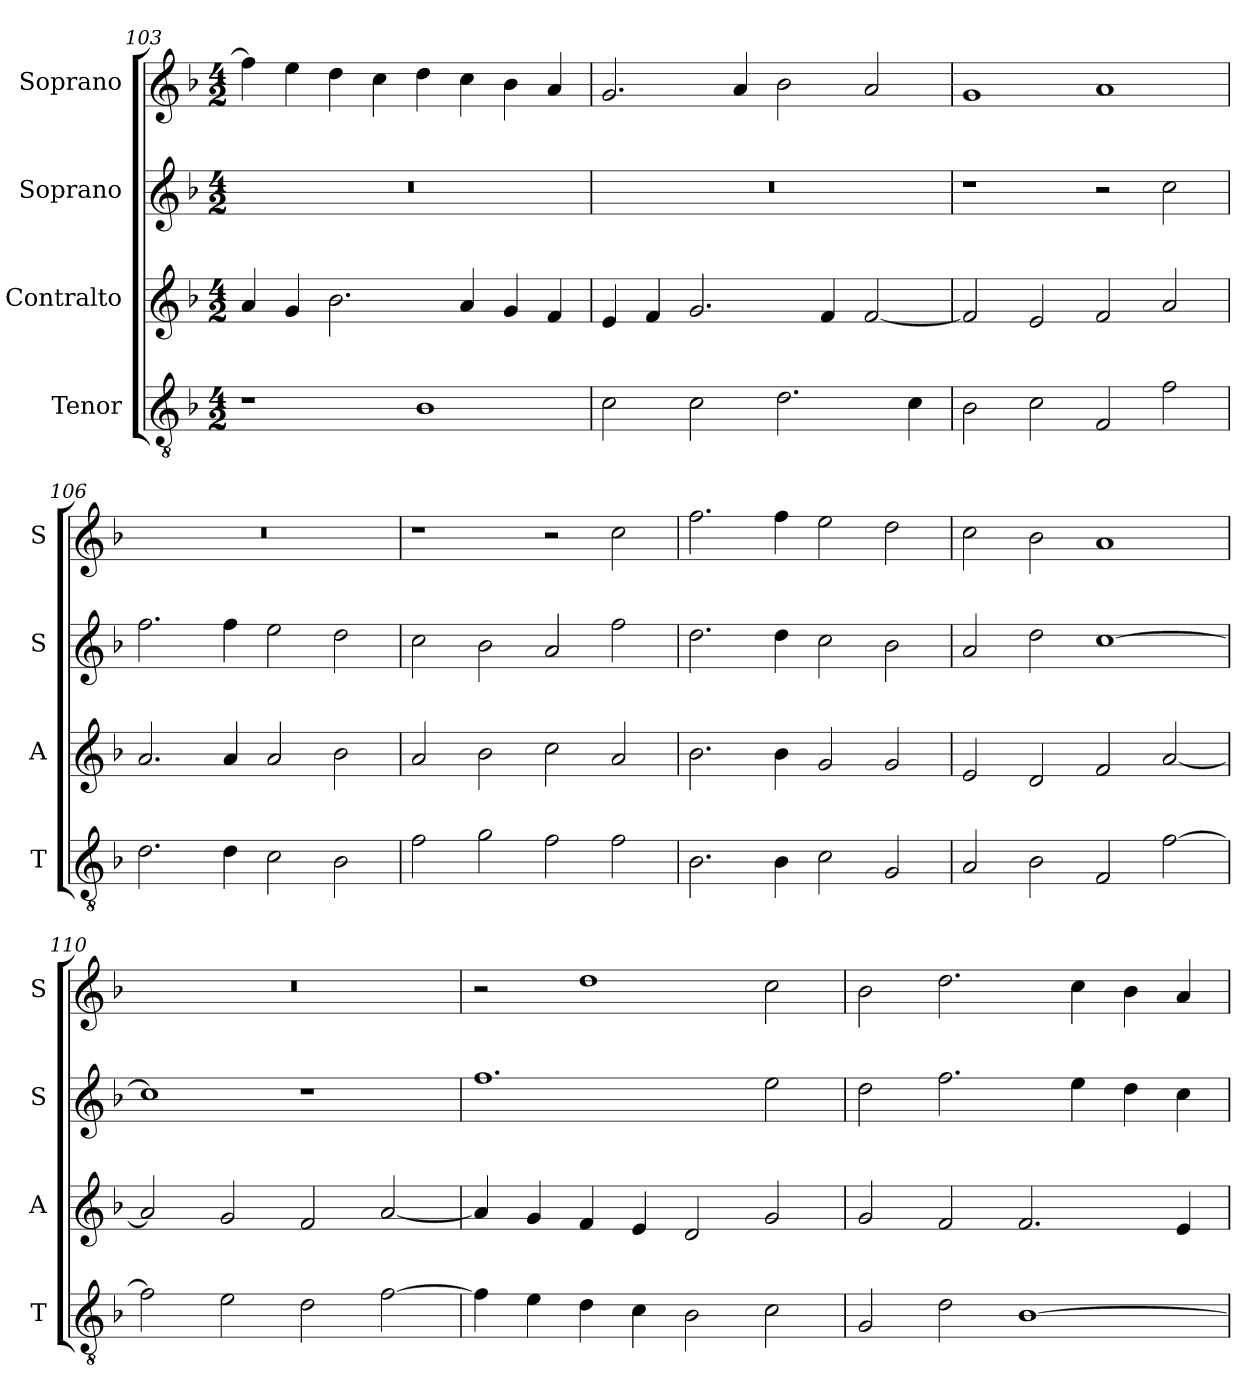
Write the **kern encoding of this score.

**kern	**kern	**kern	**kern
*part4	*part3	*part2	*part1
*staff4	*staff3	*staff2	*staff1
*I"Tenor	*I"Contralto	*I"Soprano	*I"Soprano
*I'T	*I'A	*I'S	*I'S
*clefGv2	*clefG2	*clefG2	*clefG2
*k[b-]	*k[b-]	*k[b-]	*k[b-]
*F:ion	*F:ion	*F:ion	*F:ion
*M4/2	*M4/2	*M4/2	*M4/2
=103	=103	=103	=103
1r	4a	0r	4ff]
.	4g	.	4ee
.	2.b-	.	4dd
.	.	.	4cc
1B-	.	.	4dd
.	4a	.	4cc
.	4g	.	4b-
.	4f	.	4a
=104	=104	=104	=104
2c	4e	0r	2.g
.	4f	.	.
2c	2.g	.	.
.	.	.	4a
2.d	.	.	2b-
.	4f	.	.
.	[2f	.	2a
4c	.	.	.
=105	=105	=105	=105
2B-	2f]	1r	1g
2c	2e	.	.
2F	2f	2r	1a
2f	2a	2cc	.
=106	=106	=106	=106
2.d	2.a	2.ff	0r
4d	4a	4ff	.
2c	2a	2ee	.
2B-	2b-	2dd	.
=107	=107	=107	=107
2f	2a	2cc	1r
2g	2b-	2b-	.
2f	2cc	2a	2r
2f	2a	2ff	2cc
=108	=108	=108	=108
2.B-	2.b-	2.dd	2.ff
4B-	4b-	4dd	4ff
2c	2g	2cc	2ee
2G	2g	2b-	2dd
=109	=109	=109	=109
2A	2e	2a	2cc
2B-	2d	2dd	2b-
2F	2f	[1cc	1a
[2f	[2a	.	.
=110	=110	=110	=110
2f]	2a]	1cc]	0r
2e	2g	.	.
2d	2f	1r	.
[2f	[2a	.	.
=111	=111	=111	=111
4f]	4a]	1.ff	2r
4e	4g	.	.
4d	4f	.	1dd
4c	4e	.	.
2B-	2d	.	.
2c	2g	2ee	2cc
=112	=112	=112	=112
2G	2g	2dd	2b-
2d	2f	2.ff	2.dd
[1B-	2.f	.	.
.	.	4ee	4cc
.	.	4dd	4b-
.	4e	4cc	4a
=	=	=	=
*-	*-	*-	*-
